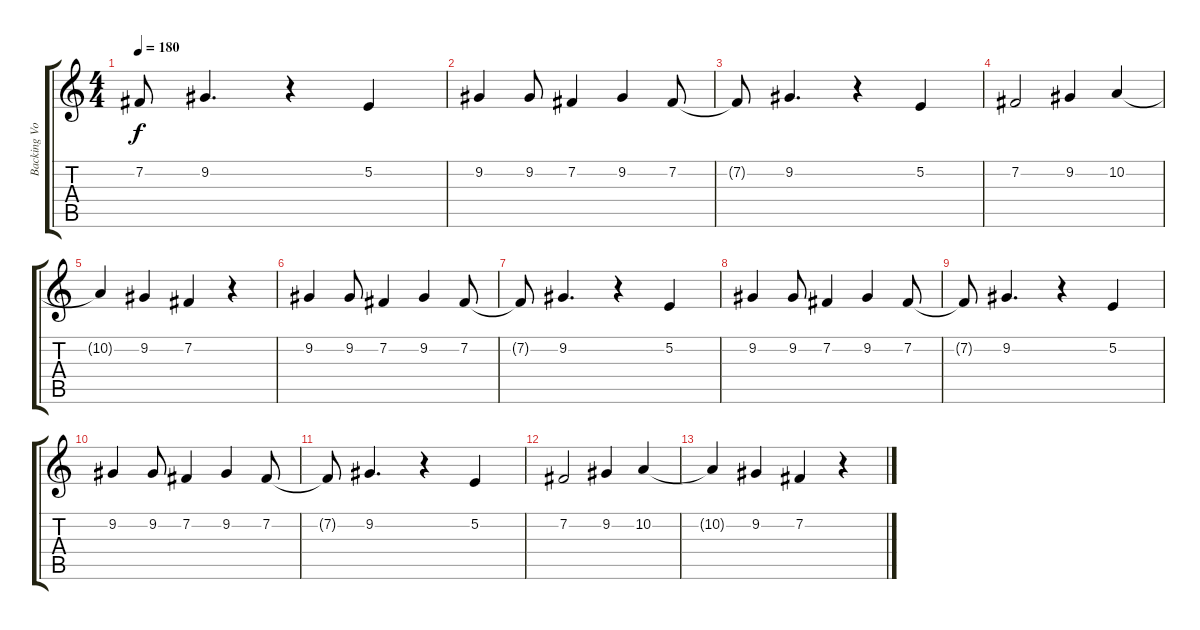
\track ("Backing Vocals" "Backing Vo") {instrument flute}
\staff {score tabs}
\tuning (E4 B3 G3 D3 A2 E2) {hide}
\ts (4 4)
\tempo 180
\clef g2
\ks c
7.2{t}.8{dy f} 9.2.4{d} r.4 5.2.4 |
9.2.4 9.2.8 7.2.4 9.2.4 7.2.8 |
7.2{t}.8 9.2.4{d} r.4 5.2.4 |
7.2.2 9.2.4 10.2.4 |
10.2{t}.4 9.2.4 7.2.4 r.4 |
9.2.4 9.2.8 7.2.4 9.2.4 7.2.8 |
7.2{t}.8 9.2.4{d} r.4 5.2.4 |
9.2.4 9.2.8 7.2.4 9.2.4 7.2.8 |
7.2{t}.8 9.2.4{d} r.4 5.2.4 |
9.2.4 9.2.8 7.2.4 9.2.4 7.2.8 |
7.2{t}.8 9.2.4{d} r.4 5.2.4 |
7.2.2 9.2.4 10.2.4 |
10.2{t}.4 9.2.4 7.2.4 r.4
